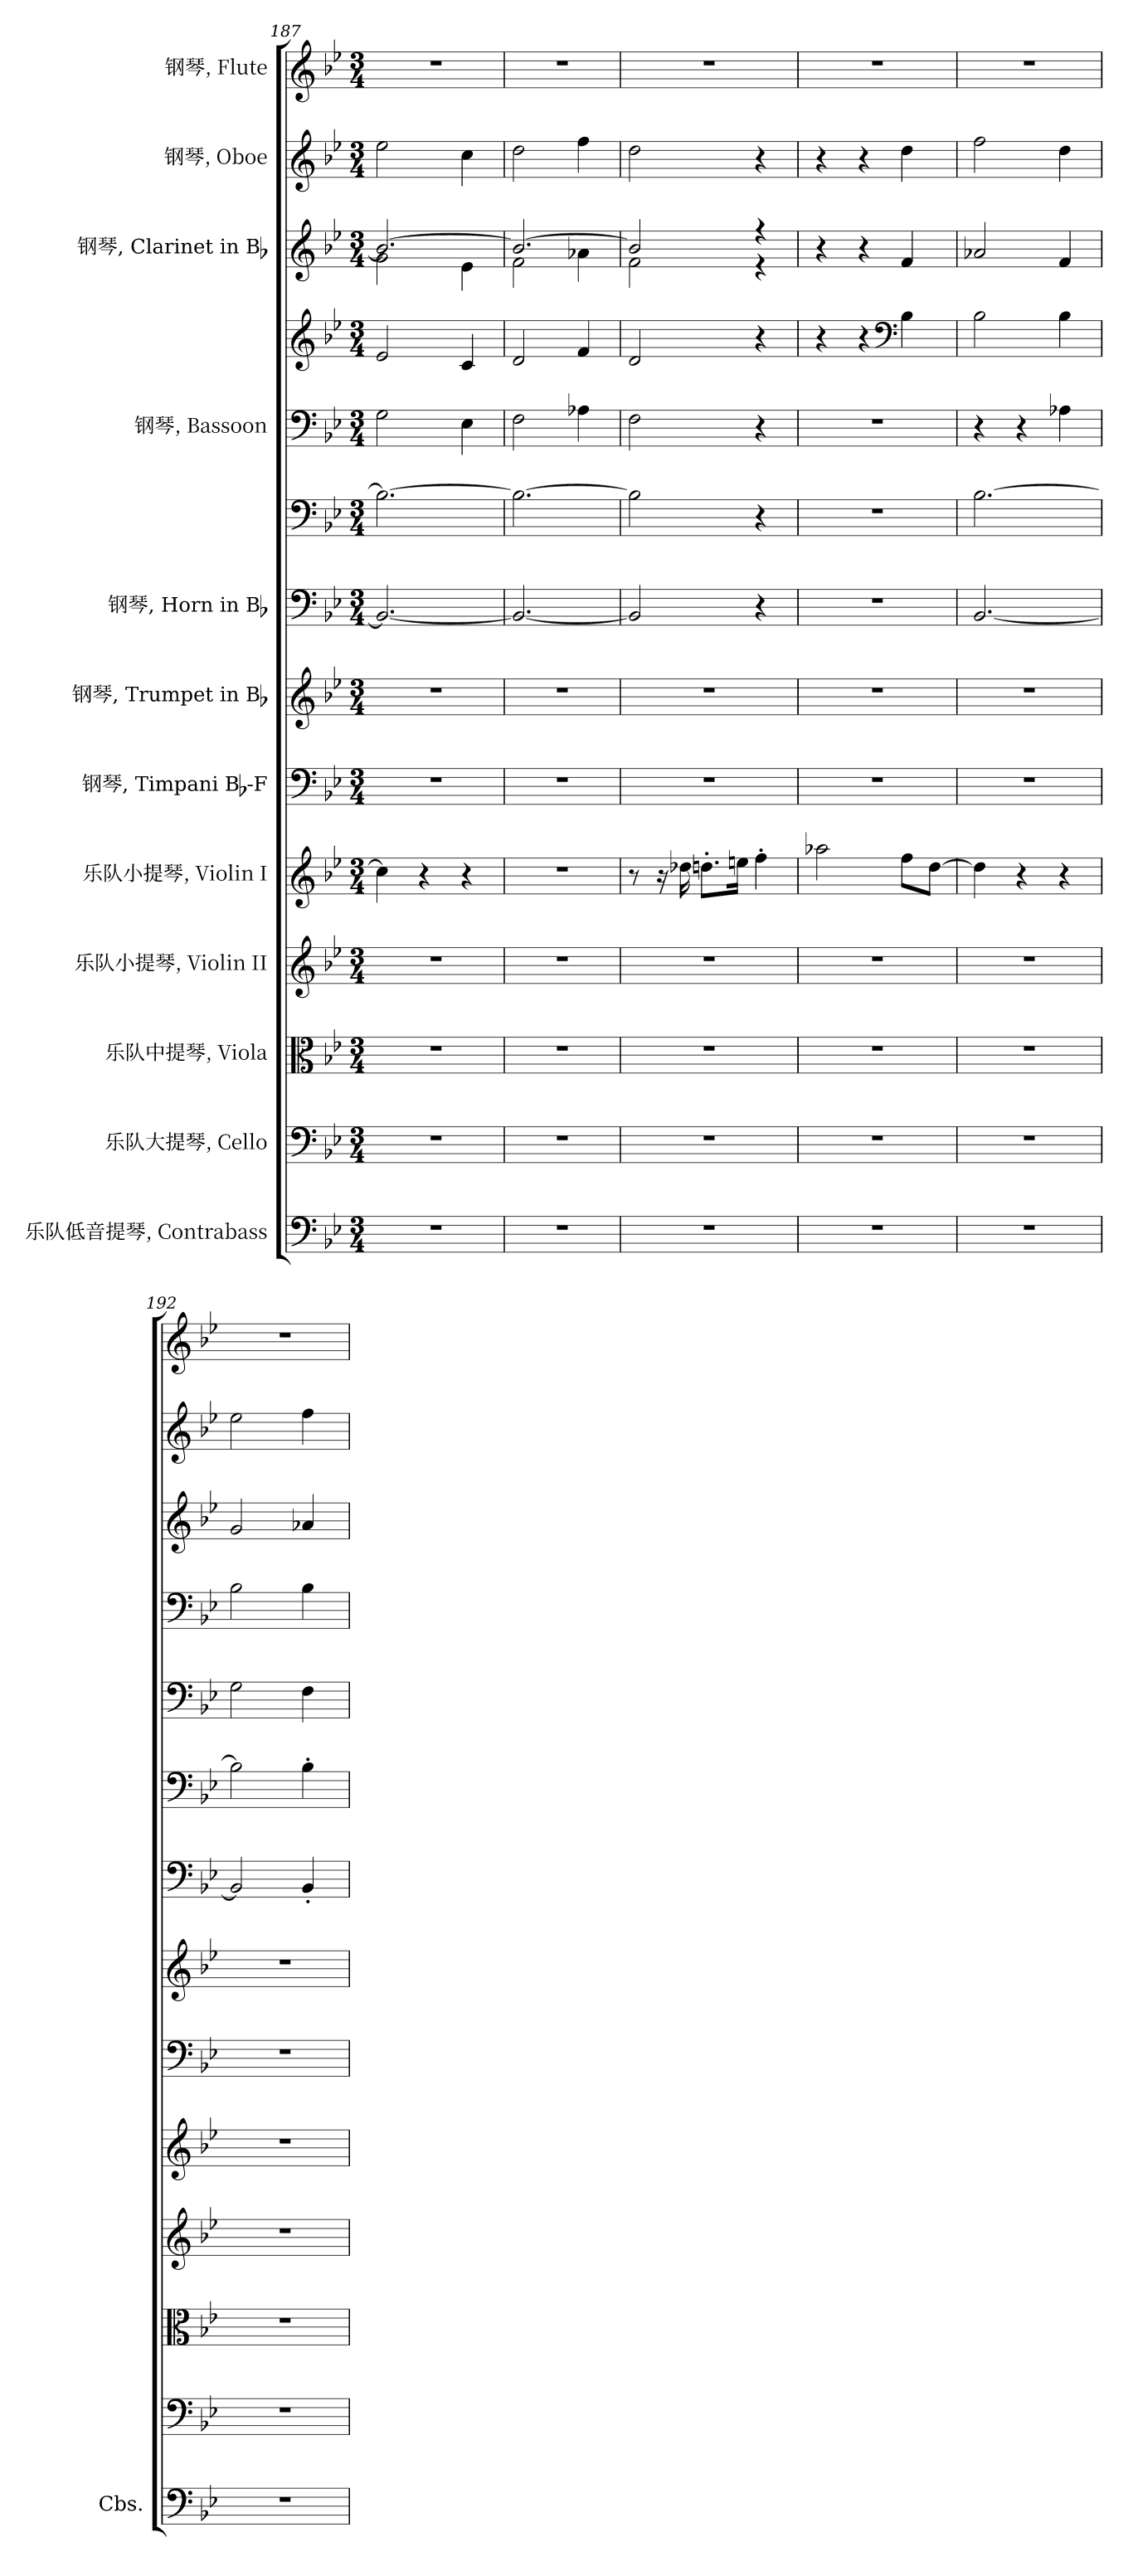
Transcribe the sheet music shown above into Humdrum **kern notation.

**kern	**kern	**kern	**kern	**kern	**kern	**kern	**kern	**kern	**kern	**kern	**kern	**kern	**kern
*part12	*part11	*part10	*part9	*part8	*part7	*part6	*part5	*part5	*part4	*part4	*part3	*part2	*part1
*staff14	*staff13	*staff12	*staff11	*staff10	*staff9	*staff8	*staff7	*staff6	*staff5	*staff4	*staff3	*staff2	*staff1
*I"乐队低音提琴, Contrabass	*I"乐队大提琴, Cello	*I"乐队中提琴, Viola	*I"乐队小提琴, Violin II	*I"乐队小提琴, Violin I	*I"钢琴, Timpani Bb-F	*I"钢琴, Trumpet in Bb	*I"钢琴, Horn in Bb	*	*I"钢琴, Bassoon	*	*I"钢琴, Clarinet in Bb	*I"钢琴, Oboe	*I"钢琴, Flute
*I'Cbs.	*	*	*	*	*	*	*	*	*	*	*	*	*
*clefF4	*clefF4	*clefC3	*clefG2	*clefG2	*clefF4	*clefG2	*clefF4	*clefF4	*clefF4	*clefG2	*clefG2	*clefG2	*clefG2
*ITrd7c12	*	*	*	*	*	*	*	*	*	*	*	*	*
*k[b-e-]	*k[b-e-]	*k[b-e-]	*k[b-e-]	*k[b-e-]	*k[b-e-]	*k[b-e-]	*k[b-e-]	*k[b-e-]	*k[b-e-]	*k[b-e-]	*k[b-e-]	*k[b-e-]	*k[b-e-]
*M3/4	*M3/4	*M3/4	*M3/4	*M3/4	*M3/4	*M3/4	*M3/4	*M3/4	*M3/4	*M3/4	*M3/4	*M3/4	*M3/4
=187	=187	=187	=187	=187	=187	=187	=187	=187	=187	=187	=187	=187	=187
*	*	*	*	*	*	*	*	*	*	*	*^	*	*
2.r	2.r	2.r	2.r	4cc\]	2.r	2.r	2.BB-/_	2.B-\_	2G\	2e-/	2.b-/_	2g\	2ee-\	2.r
.	.	.	.	4r	.	.	.	.	.	.	.	.	.	.
.	.	.	.	4r	.	.	.	.	4E-\	4c/	.	4e-\	4cc\	.
=188	=188	=188	=188	=188	=188	=188	=188	=188	=188	=188	=188	=188	=188	=188
2.r	2.r	2.r	2.r	2.r	2.r	2.r	2.BB-/_	2.B-\_	2F\	2d/	2.b-/_	2f\	2dd\	2.r
.	.	.	.	.	.	.	.	.	4A-X\	4f/	.	4a-X\	4ff\	.
=189	=189	=189	=189	=189	=189	=189	=189	=189	=189	=189	=189	=189	=189	=189
2.r	2.r	2.r	2.r	8r	2.r	2.r	2BB-/]	2B-\]	2F\	2d/	2b-/]	2f\	2dd\	2.r
.	.	.	.	16r	.	.	.	.	.	.	.	.	.	.
.	.	.	.	16dd-X\	.	.	.	.	.	.	.	.	.	.
.	.	.	.	8.ddn'\L	.	.	.	.	.	.	.	.	.	.
.	.	.	.	16een\Jk	.	.	.	.	.	.	.	.	.	.
.	.	.	.	4ff'\	.	.	4r	4r	4r	4r	4r	4r	4r	.
*	*	*	*	*	*	*	*	*	*	*	*v	*v	*	*
=190	=190	=190	=190	=190	=190	=190	=190	=190	=190	=190	=190	=190	=190
2.r	2.r	2.r	2.r	2aa-X\	2.r	2.r	2.r	2.r	2.r	4r	4r	4r	2.r
.	.	.	.	.	.	.	.	.	.	4r	4r	4r	.
*	*	*	*	*	*	*	*	*	*	*clefF4	*	*	*
.	.	.	.	8ff\L	.	.	.	.	.	4B-\	4f/	4dd\	.
.	.	.	.	[8dd\J	.	.	.	.	.	.	.	.	.
=191	=191	=191	=191	=191	=191	=191	=191	=191	=191	=191	=191	=191	=191
2.r	2.r	2.r	2.r	4dd\]	2.r	2.r	[2.BB-/	[2.B-\	4r	2B-\	2a-X/	2ff\	2.r
.	.	.	.	4r	.	.	.	.	4r	.	.	.	.
.	.	.	.	4r	.	.	.	.	4A-X\	4B-\	4f/	4dd\	.
=192	=192	=192	=192	=192	=192	=192	=192	=192	=192	=192	=192	=192	=192
2.r	2.r	2.r	2.r	2.r	2.r	2.r	2BB-/]	2B-\]	2G\	2B-\	2g/	2ee-\	2.r
.	.	.	.	.	.	.	4BB-'/	4B-'\	4F\	4B-\	4a-X/	4ff\	.
=	=	=	=	=	=	=	=	=	=	=	=	=	=
*-	*-	*-	*-	*-	*-	*-	*-	*-	*-	*-	*-	*-	*-
